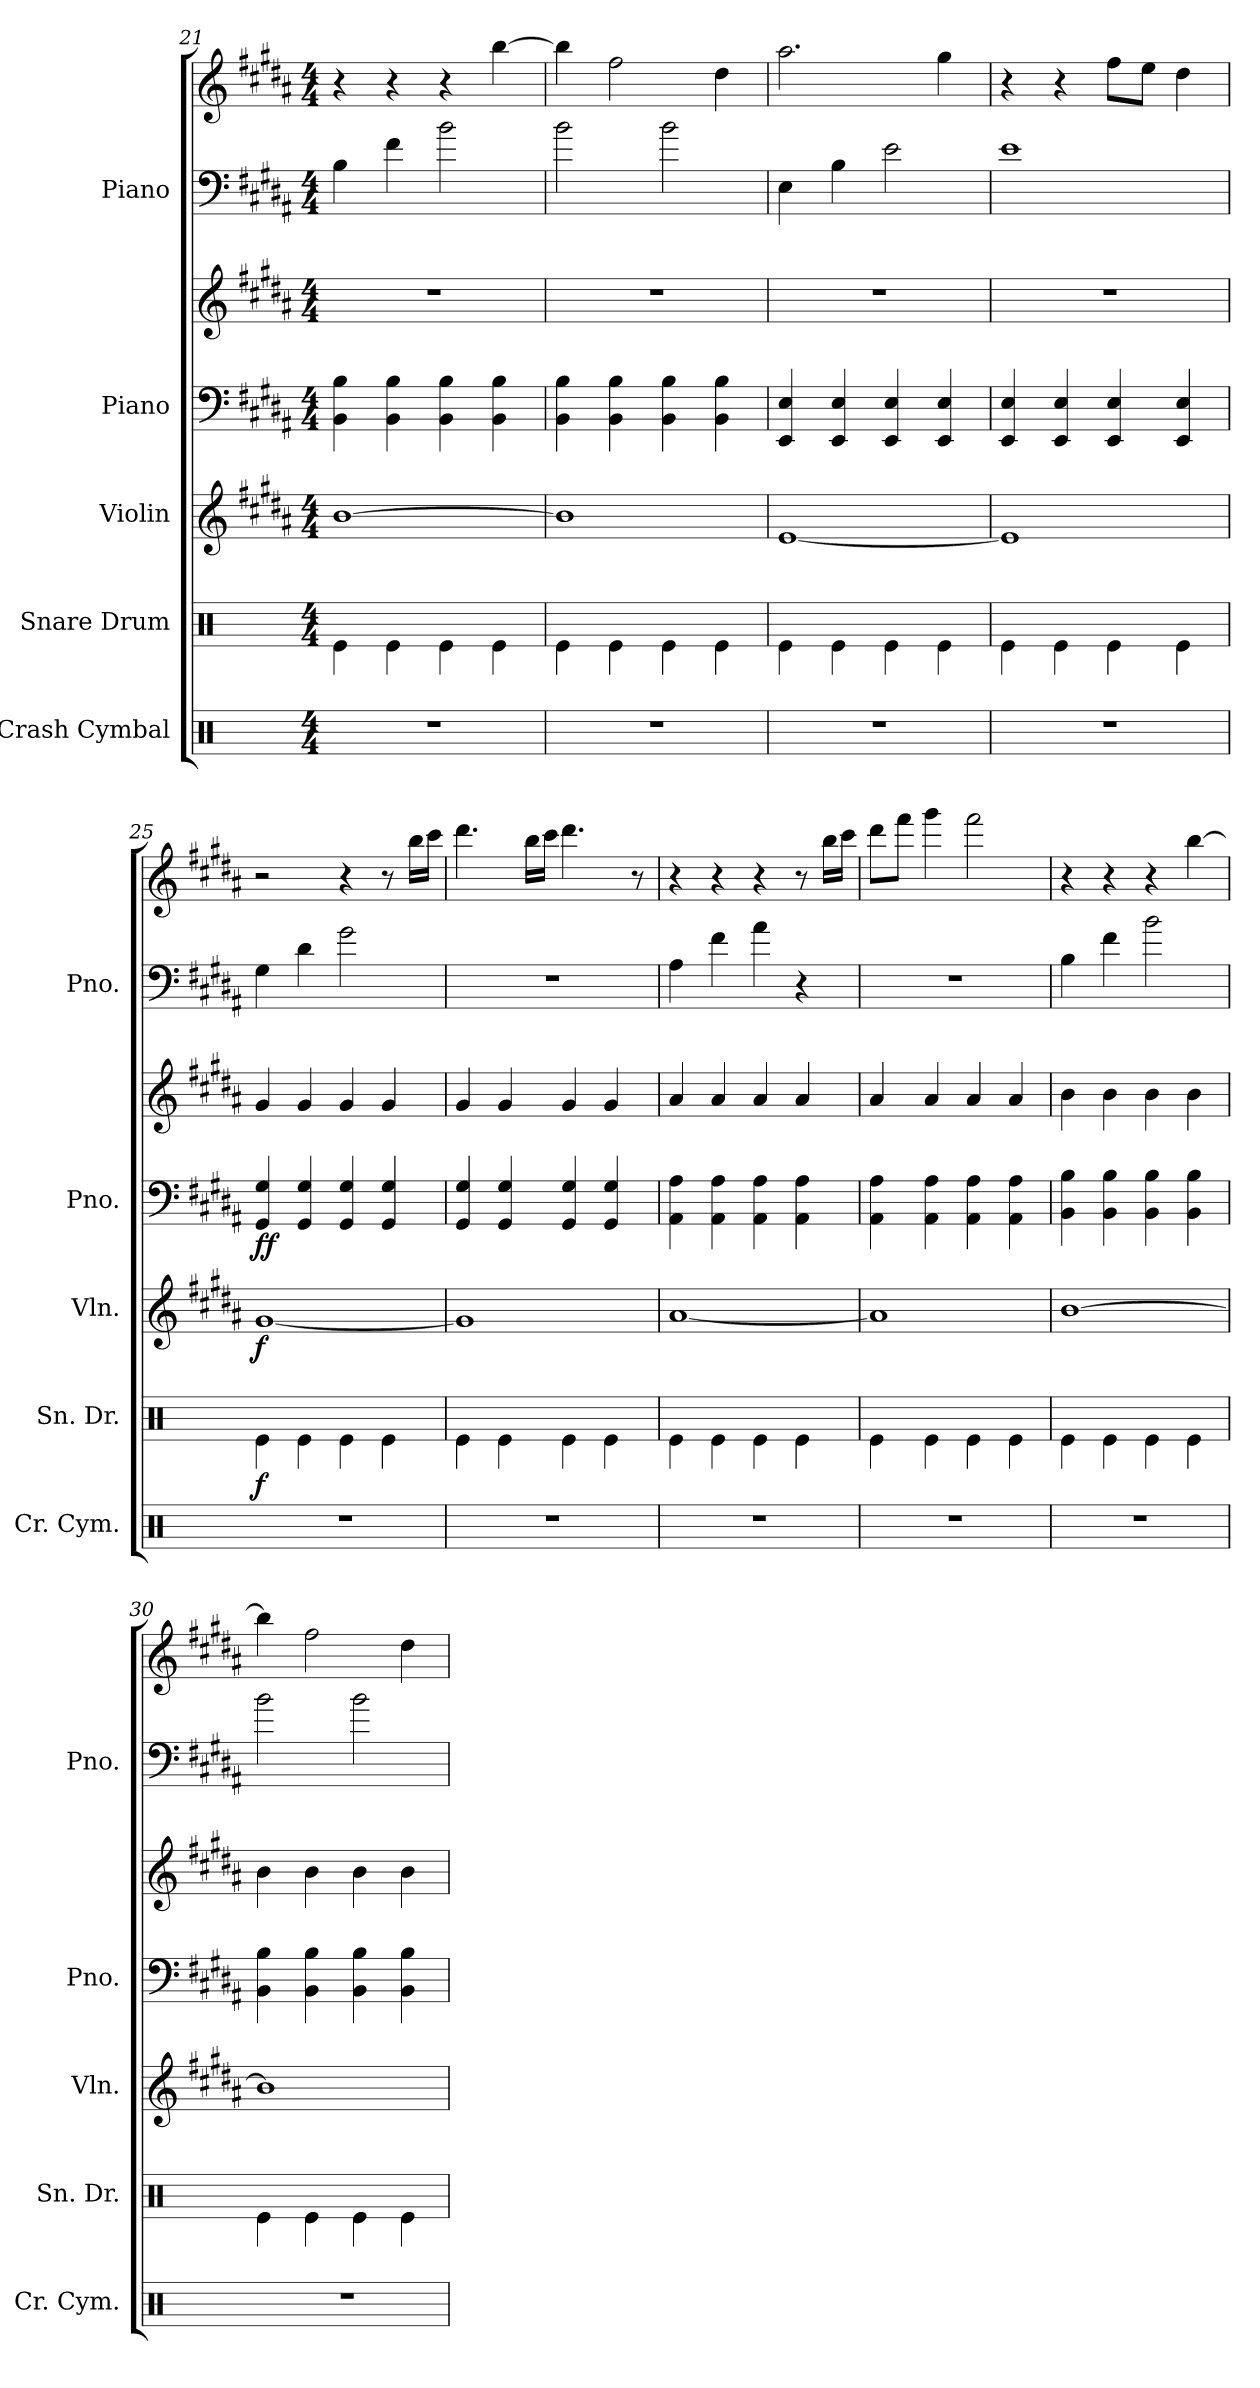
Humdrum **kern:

**kern	**kern	**dynam	**kern	**dynam	**kern	**kern	**dynam	**kern	**kern
*part5	*part4	*part4	*part3	*part3	*part2	*part2	*part2	*part1	*part1
*staff7	*staff6	*staff6	*staff5	*staff5	*staff4	*staff3	*staff3/4	*staff2	*staff1
*I"Crash Cymbal	*I"Snare Drum	*	*I"Violin	*	*I"Piano	*	*	*I"Piano	*
*I'Cr. Cym.	*I'Sn. Dr.	*	*I'Vln.	*	*I'Pno.	*	*	*I'Pno.	*
*clefX	*clefX	*	*clefG2	*	*clefF4	*clefG2	*	*clefF4	*clefG2
*k[]	*k[]	*	*k[f#c#g#d#a#]	*	*k[f#c#g#d#a#]	*k[f#c#g#d#a#]	*	*k[f#c#g#d#a#]	*k[f#c#g#d#a#]
*M4/4	*M4/4	*	*M4/4	*	*M4/4	*M4/4	*	*M4/4	*M4/4
=21	=21	=21	=21	=21	=21	=21	=21	=21	=21
1r	4Re\	.	[1b	.	4BB\ 4B\	1r	.	4B\	4r
.	4Re\	.	.	.	4BB\ 4B\	.	.	4f#\	4r
.	4Re\	.	.	.	4BB\ 4B\	.	.	2b\	4r
.	4Re\	.	.	.	4BB\ 4B\	.	.	.	[4bb\
=22	=22	=22	=22	=22	=22	=22	=22	=22	=22
1r	4Re\	.	1b]	.	4BB\ 4B\	1r	.	2b\	4bb\]
.	4Re\	.	.	.	4BB\ 4B\	.	.	.	2ff#\
.	4Re\	.	.	.	4BB\ 4B\	.	.	2b\	.
.	4Re\	.	.	.	4BB\ 4B\	.	.	.	4dd#\
=23	=23	=23	=23	=23	=23	=23	=23	=23	=23
1r	4Re\	.	[1e	.	4EE/ 4E/	1r	.	4E\	2.aa#\
.	4Re\	.	.	.	4EE/ 4E/	.	.	4B\	.
.	4Re\	.	.	.	4EE/ 4E/	.	.	2e\	.
.	4Re\	.	.	.	4EE/ 4E/	.	.	.	4gg#\
=24	=24	=24	=24	=24	=24	=24	=24	=24	=24
1r	4Re\	.	1e]	.	4EE/ 4E/	1r	.	1e	4r
.	4Re\	.	.	.	4EE/ 4E/	.	.	.	4r
.	4Re\	.	.	.	4EE/ 4E/	.	.	.	8ff#\L
.	.	.	.	.	.	.	.	.	8ee\J
.	4Re\	.	.	.	4EE/ 4E/	.	.	.	4dd#\
!!LO:PB:g=z
=25	=25	=25	=25	=25	=25	=25	=25	=25	=25
!	!	!LO:DY:b	!	!LO:DY:b	!	!	!LO:DY:b=2	!	!
!	!	!	!	!	!	!	!LO:DY:n=1:b	!	!
1r	4Re\	f	[1g#	f	4GG#/ 4G#/	4g#/	f f	4G#\	2r
.	4Re\	.	.	.	4GG#/ 4G#/	4g#/	.	4d#\	.
.	4Re\	.	.	.	4GG#/ 4G#/	4g#/	.	2g#\	4r
.	4Re\	.	.	.	4GG#/ 4G#/	4g#/	.	.	8r
.	.	.	.	.	.	.	.	.	16bb\LL
.	.	.	.	.	.	.	.	.	16ccc#\JJ
=26	=26	=26	=26	=26	=26	=26	=26	=26	=26
1r	4Re\	.	1g#]	.	4GG#/ 4G#/	4g#/	.	1r	4.ddd#\
.	4Re\	.	.	.	4GG#/ 4G#/	4g#/	.	.	.
.	.	.	.	.	.	.	.	.	16bb\LL
.	.	.	.	.	.	.	.	.	16ccc#\JJ
.	4Re\	.	.	.	4GG#/ 4G#/	4g#/	.	.	4.ddd#\
.	4Re\	.	.	.	4GG#/ 4G#/	4g#/	.	.	.
.	.	.	.	.	.	.	.	.	8r
=27	=27	=27	=27	=27	=27	=27	=27	=27	=27
1r	4Re\	.	[1a#	.	4AA#\ 4A#\	4a#/	.	4A#\	4r
.	4Re\	.	.	.	4AA#\ 4A#\	4a#/	.	4f#\	4r
.	4Re\	.	.	.	4AA#\ 4A#\	4a#/	.	4a#\	4r
.	4Re\	.	.	.	4AA#\ 4A#\	4a#/	.	4r	8r
.	.	.	.	.	.	.	.	.	16bb\LL
.	.	.	.	.	.	.	.	.	16ccc#\JJ
=28	=28	=28	=28	=28	=28	=28	=28	=28	=28
1r	4Re\	.	1a#]	.	4AA#\ 4A#\	4a#/	.	1r	8ddd#\L
.	.	.	.	.	.	.	.	.	8fff#\J
.	4Re\	.	.	.	4AA#\ 4A#\	4a#/	.	.	4ggg#\
.	4Re\	.	.	.	4AA#\ 4A#\	4a#/	.	.	2fff#\
.	4Re\	.	.	.	4AA#\ 4A#\	4a#/	.	.	.
=29	=29	=29	=29	=29	=29	=29	=29	=29	=29
1r	4Re\	.	[1b	.	4BB\ 4B\	4b\	.	4B\	4r
.	4Re\	.	.	.	4BB\ 4B\	4b\	.	4f#\	4r
.	4Re\	.	.	.	4BB\ 4B\	4b\	.	2b\	4r
.	4Re\	.	.	.	4BB\ 4B\	4b\	.	.	[4bb\
=30	=30	=30	=30	=30	=30	=30	=30	=30	=30
1r	4Re\	.	1b]	.	4BB\ 4B\	4b\	.	2b\	4bb\]
.	4Re\	.	.	.	4BB\ 4B\	4b\	.	.	2ff#\
.	4Re\	.	.	.	4BB\ 4B\	4b\	.	2b\	.
.	4Re\	.	.	.	4BB\ 4B\	4b\	.	.	4dd#\
=	=	=	=	=	=	=	=	=	=
*-	*-	*-	*-	*-	*-	*-	*-	*-	*-
